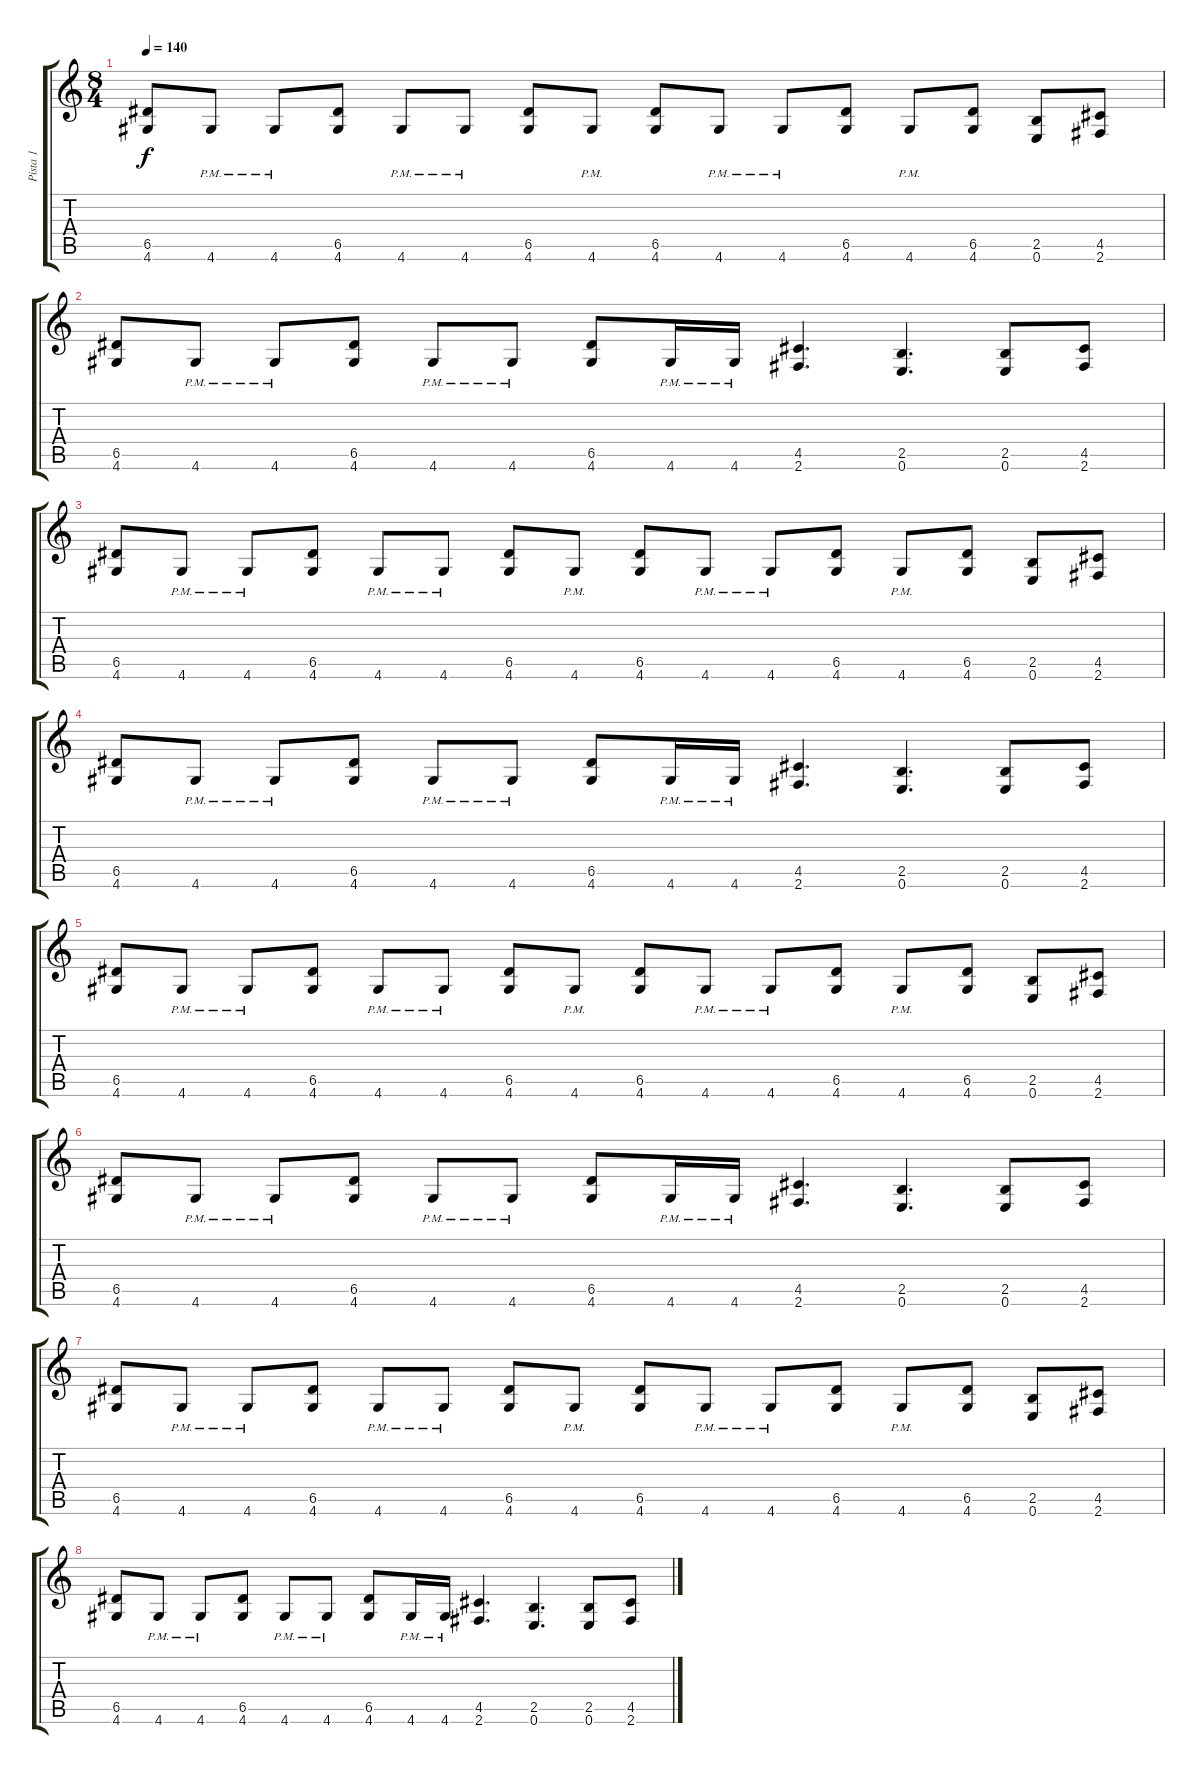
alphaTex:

\track ("Pista 1" "Pista 1") {instrument overdrivenguitar}
\staff {score tabs}
\tuning (E4 B3 G3 D3 A2 E2) {hide}
\ts (8 4)
\tempo 140
\clef g2
\ks c
(6.5 4.6).8{dy f instrument overdrivenguitar} 4.6{pm}.8 4.6{pm}.8 (6.5 4.6).8 4.6{pm}.8 4.6{pm}.8 (6.5 4.6).8 4.6{pm}.8 (6.5 4.6).8 4.6{pm}.8 4.6{pm}.8 (6.5 4.6).8 4.6{pm}.8 (6.5 4.6).8 (2.5 0.6).8 (4.5 2.6).8 |
(6.5 4.6).8 4.6{pm}.8 4.6{pm}.8 (6.5 4.6).8 4.6{pm}.8 4.6{pm}.8 (6.5 4.6).8 4.6{pm}.16 4.6{pm}.16 (4.5 2.6).4{d} (2.5 0.6).4{d} (2.5 0.6).8 (4.5 2.6).8 |
(6.5 4.6).8 4.6{pm}.8 4.6{pm}.8 (6.5 4.6).8 4.6{pm}.8 4.6{pm}.8 (6.5 4.6).8 4.6{pm}.8 (6.5 4.6).8 4.6{pm}.8 4.6{pm}.8 (6.5 4.6).8 4.6{pm}.8 (6.5 4.6).8 (2.5 0.6).8 (4.5 2.6).8 |
(6.5 4.6).8 4.6{pm}.8 4.6{pm}.8 (6.5 4.6).8 4.6{pm}.8 4.6{pm}.8 (6.5 4.6).8 4.6{pm}.16 4.6{pm}.16 (4.5 2.6).4{d} (2.5 0.6).4{d} (2.5 0.6).8 (4.5 2.6).8 |
(6.5 4.6).8 4.6{pm}.8 4.6{pm}.8 (6.5 4.6).8 4.6{pm}.8 4.6{pm}.8 (6.5 4.6).8 4.6{pm}.8 (6.5 4.6).8 4.6{pm}.8 4.6{pm}.8 (6.5 4.6).8 4.6{pm}.8 (6.5 4.6).8 (2.5 0.6).8 (4.5 2.6).8 |
(6.5 4.6).8 4.6{pm}.8 4.6{pm}.8 (6.5 4.6).8 4.6{pm}.8 4.6{pm}.8 (6.5 4.6).8 4.6{pm}.16 4.6{pm}.16 (4.5 2.6).4{d} (2.5 0.6).4{d} (2.5 0.6).8 (4.5 2.6).8 |
(6.5 4.6).8 4.6{pm}.8 4.6{pm}.8 (6.5 4.6).8 4.6{pm}.8 4.6{pm}.8 (6.5 4.6).8 4.6{pm}.8 (6.5 4.6).8 4.6{pm}.8 4.6{pm}.8 (6.5 4.6).8 4.6{pm}.8 (6.5 4.6).8 (2.5 0.6).8 (4.5 2.6).8 |
(6.5 4.6).8 4.6{pm}.8 4.6{pm}.8 (6.5 4.6).8 4.6{pm}.8 4.6{pm}.8 (6.5 4.6).8 4.6{pm}.16 4.6{pm}.16 (4.5 2.6).4{d} (2.5 0.6).4{d} (2.5 0.6).8 (4.5 2.6).8
